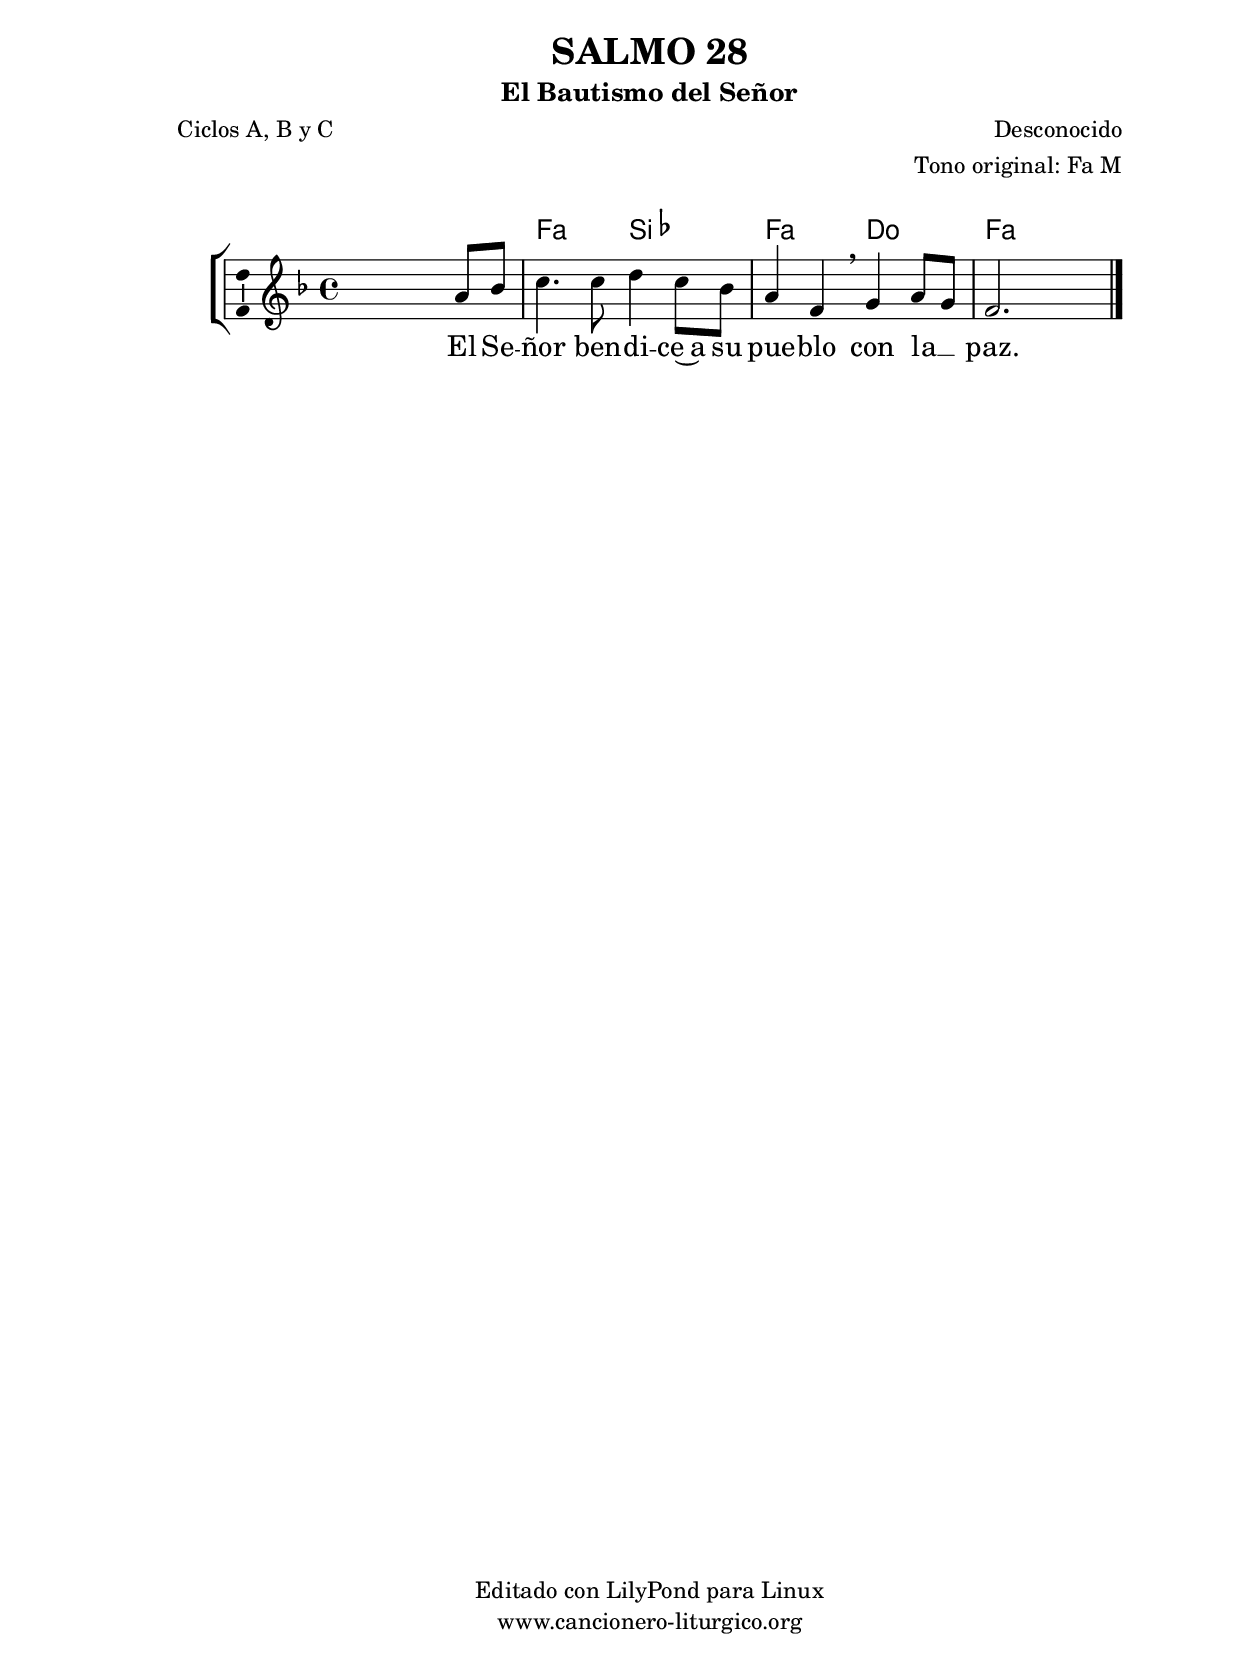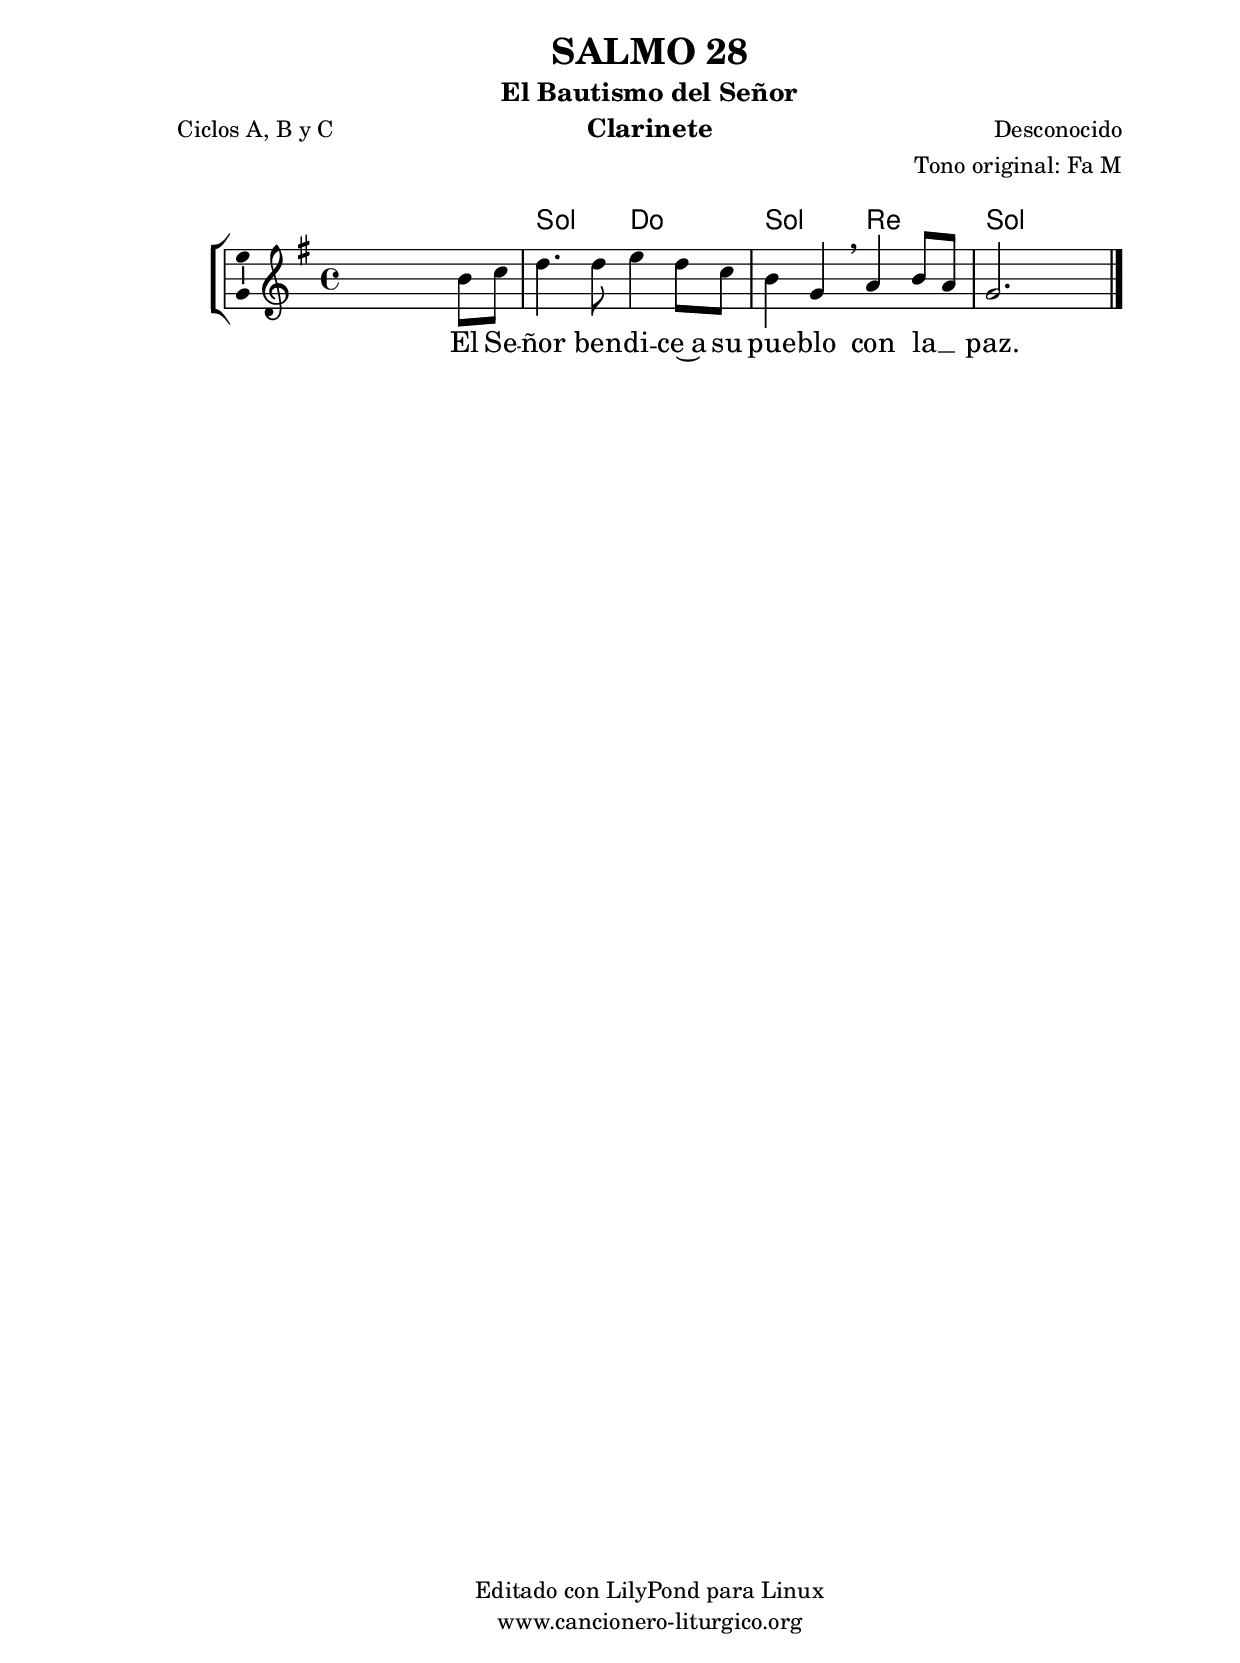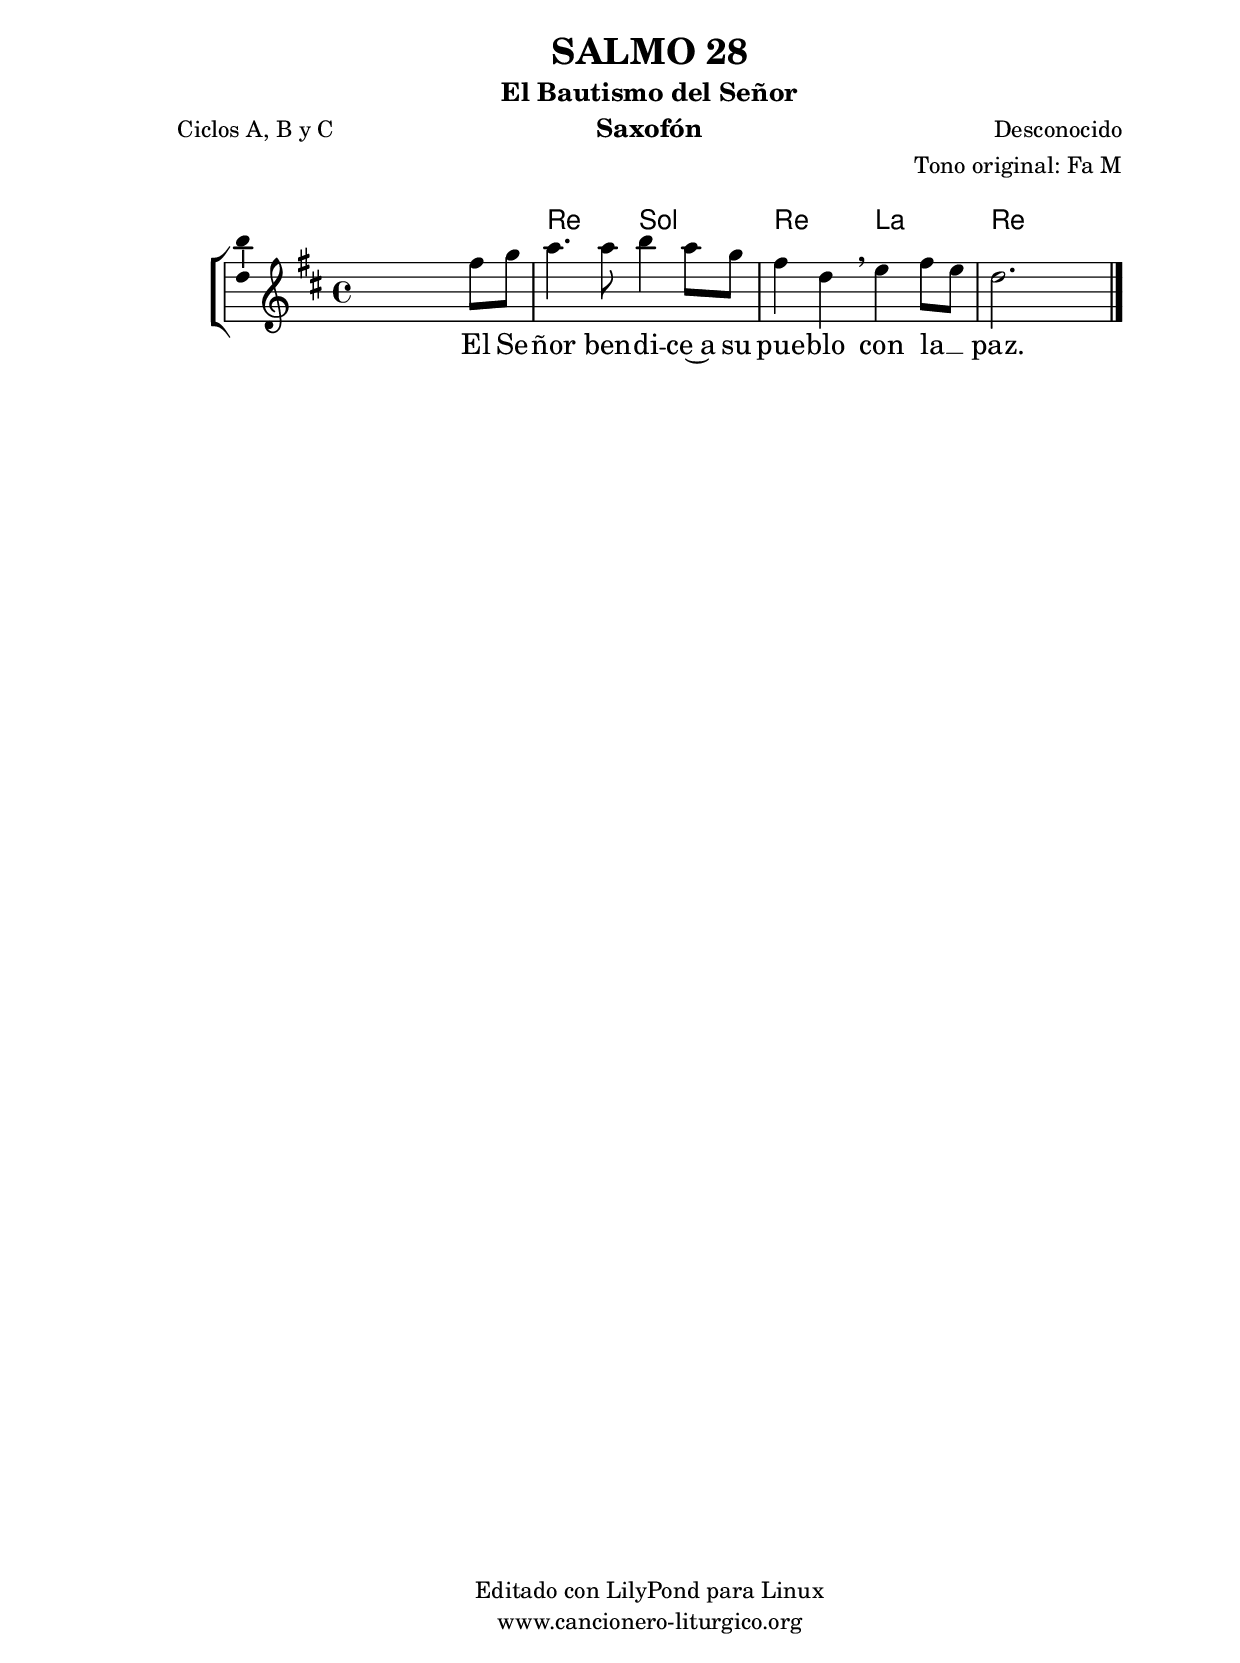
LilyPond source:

%
%para convertir .midi en .wav:
%timidity filename.midi -Ow -o finename.wav
%
%
%Para convertir de .wav a .mp3:
%lame -h -m j filename.wav
%
%
%para escuchar el midi:
%timidity nombrefichero.midi
%


%versión de lilypond para la que se ha escrito esta partitura:
\version "2.16.0"

	%Tamaño papel
	#(set-default-paper-size "a4")
	%Tamaño partitura
	#(set-global-staff-size 20)
	%No responde al pulsar sobre una nota
	#(ly:set-option 'point-and-click #f)

%parámetros del encabezamiento:
\header {
	title = "SALMO 28"
	subtitle = "El Bautismo del Señor"
	composer = "Desconocido"
	poet = "Ciclos A, B y C"
	meter = ""
	arranger = "Tono original: Fa M"
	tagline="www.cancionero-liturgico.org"
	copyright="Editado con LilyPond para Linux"
	tiempo = "Navidad"
	usos = "Salmo"
	letra = "El Señor bendice a su pueblo con la paz."
	}

%parámetros asociados al papel:
\paper  {
	oddHeaderMarkup = \markup {\fill-line { \on-the-fly #not-first-page \fromproperty #'header:title \on-the-fly #not-first-page \fromproperty #'header:composer }}
	evenHeaderMarkup = \markup {\fill-line { \fromproperty #'header:composer \fromproperty #'header:title }}
	#(set-paper-size "a4")
	print-page-number = ##f
	first-page-number = 1
	print-first-page-number = ##f
%	head-separation = 3.0 \cm
	top-margin = 2.0 \cm
	bottom-margin = 0.5\cm
%%%	bottom-margin = -1.0\cm
	left-margin = 3.0 \cm
	line-width = 16.0 \cm 
	indent = 8\mm
	interscoreline = 2.\mm
	between-system-space = 15\mm
%	para que las partituras no llenen la hoja:
	ragged-bottom = ##t
%	idem para la última hoja:
	ragged-last-bottom = ##f
%	para que las partituras llenen el ancho del papel:
	ragged-last = ##f
	after-title-space = 2.5 \cm
%page-count=1
%system-count=8

	%Flexible Vertical Spacing
%	markup-markup-spacing =
%	#'((basic-distance . 15) (minimum-distance . 15) (padding . 3))
	markup-system-spacing =
	#'((basic-distance . 15) (minimum-distance . 15) (padding . 3))
	system-system-spacing =
	#'((basic-distance . 15) (minimum-distance . 15) (padding . 3))
	score-system-spacing =
	#'((basic-distance . 15) (minimum-distance . 15) (padding . 5))
%	top-system-spacing = % header
%	#'((basic-distance . 8) (minimum-distance . 0) (padding . 3))
%	top-markup-spacing =
%	#'((basic-distance . 20) (minimum-distance . 20) (padding . 3))
	last-bottom-spacing = % footer
	#'((basic-distance . 5) (minimum-distance . 5) (padding . 3))
%	score-markup-spacing =
%	#'((basic-distance . 16) (minimum-distance . 13) (padding . 3))

	}


%parámetros que afectan a toda la partitura:
global =  {
	%clave de sol (G):
	\clef G
	%armadura:
%	\transpose f g
	\key f \major
	\tempo 4=80
	\set Score.tempoHideNote = ##t
	}


acordes = {
	\italianChords
	\chordmode {
%	\transpose f g
{

s1
f2 bes f c f s

	}
	}
}

melodia = 
%	\transpose f g
{
	\relative c''{

\time 4/4
s2 s4 a8 bes
c4. c8 d4 c8 bes
a4 f \breathe g a8 g
f2. s4

	\bar "|."
	}
	}


texto = \lyricmode {
El Se -- ñor ben -- di -- ce~a su pue -- blo con la __ _ paz.
	}


acordesStaff = \context ChordNames = acordesStaff <<
	\set chordChanges = ##t
	\acordes
	>>


vozStaff = \context Voice = vozStaff
\with {\consists "Ambitus_engraver"}
<<
%	\set Staff.instrumentName = ""
%	\set Staff.shortInstrumentName = ""
%	\set Staff.midiInstrument = #"clarinet"
%	\set Staff.midiInstrument = #"cello"
%	\set Staff.midiInstrument = #"flute"
	\set Staff.midiInstrument = #"electric guitar (jazz)"
%	\set Staff.midiInstrument = #"english horn"
%	\set Staff.midiInstrument = #"violin"
%	\set Staff.midiInstrument = #"glockenspiel"
	\set Staff.midiMinimumVolume = #0.7
	\set Staff.midiMaximumVolume = #0.9
	\global
	\melodia
	>>


textoStaff = \context Lyrics = textoStaff <<
	\lyricsto vozStaff \texto
	>>

\book {
	\score {
		\context ChoirStaff {
			\override StaffGroup.SystemStartBracket #'collapse-height = #1
			\override Score.SystemStartBar #'collapse-height = #1
			<<
			\acordesStaff
			\vozStaff
			\textoStaff
			>>
			}
		\layout {
	    		\context {
				\Lyrics
				\override LyricText #'font-size = #2
				}
	   		 \context {
				\Score
				%fontSize = #3
				\override StaffSymbol #'staff-space = #(magstep +3)
				%\override Beam #'thickness = #0.55
				%\override SpacingSpanner #'spacing-increment = #1.0
				%\override Slur #'height-limit = #1.5
				}
			}
		}
	\score {
		\unfoldRepeats
		\context ChoirStaff {
			<<
			\acordesStaff
			\vozStaff
			>>
			}
		\midi {
	  		\context {
	  			\Score
				tempoWholesPerMinute = #(ly:make-moment 70 4)
				}
			}
		}
	}

%Partitura para clarinete
#(define output-suffix "C")
\book {
	\header{
		instrument = "Clarinete"
		}
	\score {
		\context ChoirStaff {
			\override StaffGroup.SystemStartBracket #'collapse-height = #1
			\override Score.SystemStartBar #'collapse-height = #1
\transpose c d
			<<
			\acordesStaff
			\vozStaff
			\textoStaff
			>>
			}
		\layout {
	    		\context {
				\Lyrics
				\override LyricText #'font-size = #2
				}
	   		 \context {
				\Score
				%fontSize = #3
				\override StaffSymbol #'staff-space = #(magstep +3)
				%\override Beam #'thickness = #0.55
				%\override SpacingSpanner #'spacing-increment = #1.0
				%\override Slur #'height-limit = #1.5
				}
			}
		}
	}

%Partitura para saxofón
#(define output-suffix "S")
\book {
	\header{
		instrument = "Saxofón"
		}
	\score {
		\context ChoirStaff {
			\override StaffGroup.SystemStartBracket #'collapse-height = #1
			\override Score.SystemStartBar #'collapse-height = #1
\transpose c a
			<<
			\acordesStaff
			\vozStaff
			\textoStaff
			>>
			}
		\layout {
	    		\context {
				\Lyrics
				\override LyricText #'font-size = #2
				}
	   		 \context {
				\Score
				%fontSize = #3
				\override StaffSymbol #'staff-space = #(magstep +3)
				%\override Beam #'thickness = #0.55
				%\override SpacingSpanner #'spacing-increment = #1.0
				%\override Slur #'height-limit = #1.5
				}
			}
		}
	}

